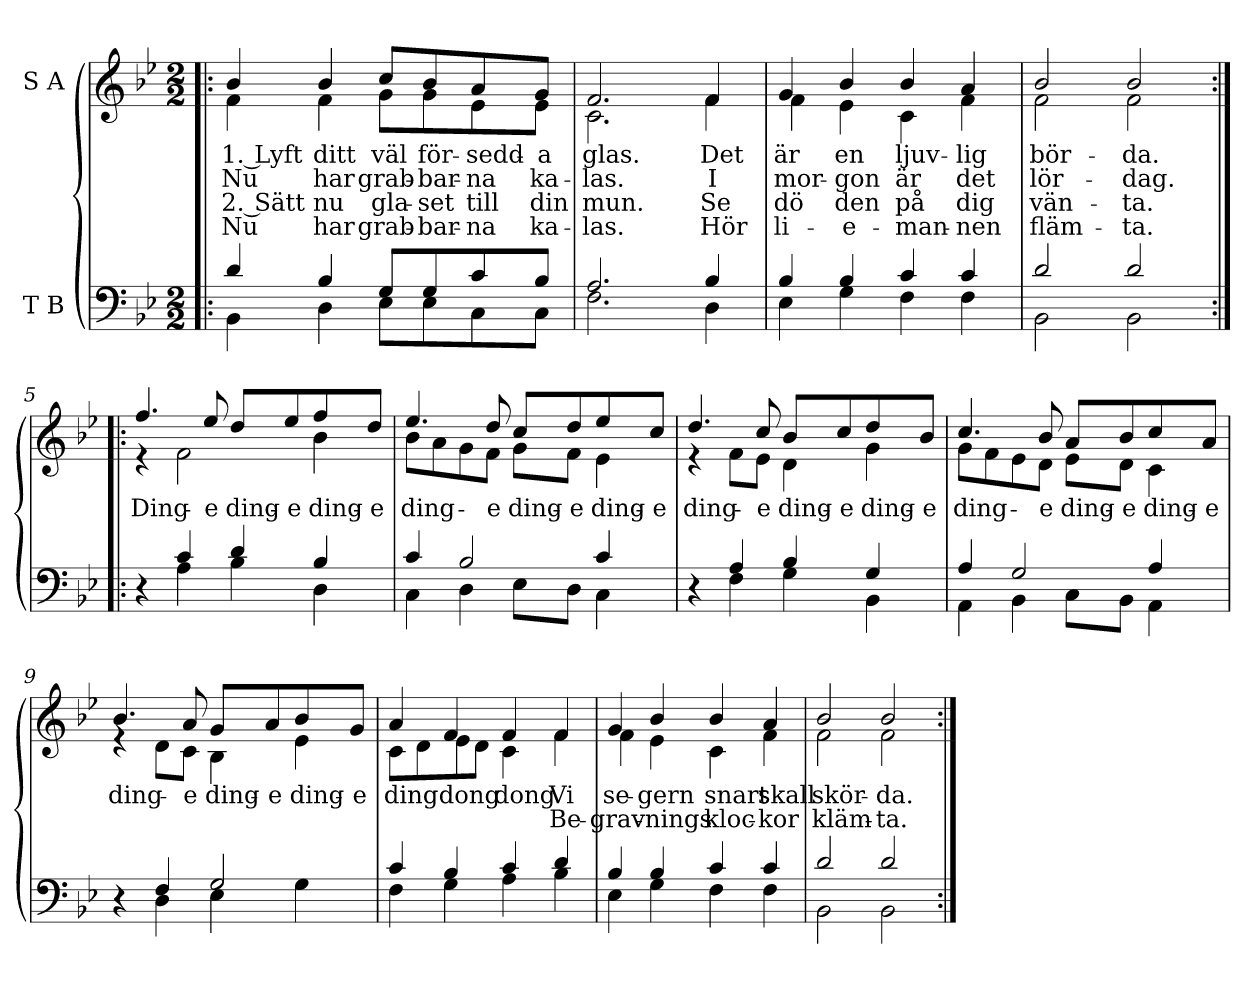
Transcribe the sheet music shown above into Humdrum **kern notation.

**kern	**kern	**text	**text	**text	**text
*part2	*part1	*part1	*part1	*part1	*part1
*staff2	*staff1	*staff1	*staff1	*staff1	*staff1
*I"T B	*I"S A	*	*	*	*
*clefF4	*clefG2	*	*	*	*
*k[b-e-]	*k[b-e-]	*	*	*	*
*B-:	*B-:	*	*	*	*
*M2/2	*M2/2	*	*	*	*
=1!|:	=1!|:	=1!|:	=1!|:	=1!|:	=1!|:
*^	*	*	*	*	*
!	!	!	!LO:LY:b	!LO:LY:b	!LO:LY:b	!LO:LY:b
*	*	*^	*	*	*	*
4d/	4BB-\	4b-/	4f\	1. Lyft	Nu	2. Sätt	Nu
!	!	!	!	!LO:LY:b	!LO:LY:b	!LO:LY:b	!LO:LY:b
4B-/	4D\	4b-/	4f\	ditt	har	nu	har
!	!	!	!	!LO:LY:b	!LO:LY:b	!LO:LY:b	!LO:LY:b
8G/L	8E-\L	8cc/L	8g\L	väl	grab-	gla-	grab-
!	!	!	!	!LO:LY:b	!LO:LY:b	!LO:LY:b	!LO:LY:b
8G/	8E-\	8b-/	8g\	för-	-bar-	-set	-bar-
!	!	!	!	!LO:LY:b	!LO:LY:b	!LO:LY:b	!LO:LY:b
8c/	8C\	8a/	8e-\	sedd-	-na	till	-na
!	!	!	!	!LO:LY:b	!LO:LY:b	!LO:LY:b	!LO:LY:b
8B-/J	8C\J	8g/J	8e-\J	-a	ka-	din	ka-
=2	=2	=2	=2	=2	=2	=2	=2
!	!	!	!	!LO:LY:b	!LO:LY:b	!LO:LY:b	!LO:LY:b
2.A/	2.F\	2.f/	2.c\	glas.	-las.	mun.	-las.
!	!	!	!	!LO:LY:b	!LO:LY:b	!LO:LY:b	!LO:LY:b
4B-/	4D\	4f/	4f\	Det	I	Se	Hör
=3	=3	=3	=3	=3	=3	=3	=3
!	!	!	!	!LO:LY:b	!LO:LY:b	!LO:LY:b	!LO:LY:b
4B-/	4E-\	4g/	4f\	är	mor-	dö	li-
!	!	!	!	!LO:LY:b	!LO:LY:b	!LO:LY:b	!LO:LY:b
4B-/	4G\	4b-/	4e-\	en	-gon	den	-e-
!	!	!	!	!LO:LY:b	!LO:LY:b	!LO:LY:b	!LO:LY:b
4c/	4F\	4b-/	4c\	ljuv-	-är	på	-man-
!	!	!	!	!LO:LY:b	!LO:LY:b	!LO:LY:b	!LO:LY:b
4c/	4F\	4a/	4f\	lig	det	dig	-nen
=4	=4	=4	=4	=4	=4	=4	=4
!	!	!	!	!LO:LY:b	!LO:LY:b	!LO:LY:b	!LO:LY:b
2d/	2BB-\	2b-/	2f\	bör-	-lör-	vän-	fläm-
!	!	!	!	!LO:LY:b	!LO:LY:b	!LO:LY:b	!LO:LY:b
2d/	2BB-\	2b-/	2f\	da.	-dag.	-ta.	-ta.
=5:|!|:	=5:|!|:	=5:|!|:	=5:|!|:	=5:|!|:	=5:|!|:	=5:|!|:	=5:|!|:
!	!	!	!	!LO:LY:b	!	!	!
4r	4rGGyy	4.ff/	4re	Ding-	.	.	.
4c/	4A\	.	2f\	.	.	.	.
!	!	!	!	!LO:LY:b	!	!	!
.	.	8ee-/	.	-e	.	.	.
!	!	!	!	!LO:LY:b	!	!	!
4d/	4B-\	8dd/L	.	ding-	.	.	.
!	!	!	!	!LO:LY:b	!	!	!
.	.	8ee-/	.	-e	.	.	.
!	!	!	!	!LO:LY:b	!	!	!
4B-/	4D\	8ff/	4b-\	ding-	.	.	.
!	!	!	!	!LO:LY:b	!	!	!
.	.	8dd/J	.	-e	.	.	.
=6	=6	=6	=6	=6	=6	=6	=6
!	!	!	!	!LO:LY:b	!	!	!
4c/	4C\	4.ee-/	8b-\L	ding-	.	.	.
.	.	.	8a\	.	.	.	.
2B-/	4D\	.	8g\	.	.	.	.
!	!	!	!	!LO:LY:b	!	!	!
.	.	8dd/	8f\J	-e	.	.	.
!	!	!	!	!LO:LY:b	!	!	!
.	8E-\L	8cc/L	8g\L	ding-	.	.	.
!	!	!	!	!LO:LY:b	!	!	!
.	8D\J	8dd/	8f\J	-e	.	.	.
!	!	!	!	!LO:LY:b	!	!	!
4c/	4C\	8ee-/	4e-\	ding-	.	.	.
!	!	!	!	!LO:LY:b	!	!	!
.	.	8cc/J	.	-e	.	.	.
=7	=7	=7	=7	=7	=7	=7	=7
!	!	!	!	!LO:LY:b	!	!	!
4r	4rGGyy	4.dd/	4re	ding-	.	.	.
4A/	4F\	.	8f\L	.	.	.	.
!	!	!	!	!LO:LY:b	!	!	!
.	.	8cc/	8e-\J	-e	.	.	.
!	!	!	!	!LO:LY:b	!	!	!
4B-/	4G\	8b-/L	4d\	ding-	.	.	.
!	!	!	!	!LO:LY:b	!	!	!
.	.	8cc/	.	-e	.	.	.
!	!	!	!	!LO:LY:b	!	!	!
4G/	4BB-\	8dd/	4g\	ding-	.	.	.
!	!	!	!	!LO:LY:b	!	!	!
.	.	8b-/J	.	-e	.	.	.
=8	=8	=8	=8	=8	=8	=8	=8
!	!	!	!	!LO:LY:b	!	!	!
4A/	4AA\	4.cc/	8g\L	ding-	.	.	.
.	.	.	8f\	.	.	.	.
2G/	4BB-\	.	8e-\	.	.	.	.
!	!	!	!	!LO:LY:b	!	!	!
.	.	8b-/	8d\J	-e	.	.	.
!	!	!	!	!LO:LY:b	!	!	!
.	8C\L	8a/L	8e-\L	ding-	.	.	.
!	!	!	!	!LO:LY:b	!	!	!
.	8BB-\J	8b-/	8d\J	-e	.	.	.
!	!	!	!	!LO:LY:b	!	!	!
4A/	4AA\	8cc/	4c\	ding-	.	.	.
!	!	!	!	!LO:LY:b	!	!	!
.	.	8a/J	.	-e	.	.	.
!!LO:LB:g=z	!!
=9	=9	=9	=9	=9	=9	=9	=9
!	!	!	!	!LO:LY:b	!	!	!
4r	4rGGyy	4.b-/	4re	ding-	.	.	.
4F/	4D\	.	8d\L	.	.	.	.
!	!	!	!	!LO:LY:b	!	!	!
.	.	8a/	8c\J	-e	.	.	.
!	!	!	!	!LO:LY:b	!	!	!
2G/	4E-\	8g/L	4B-\	ding-	.	.	.
!	!	!	!	!LO:LY:b	!	!	!
.	.	8a/	.	-e	.	.	.
!	!	!	!	!LO:LY:b	!	!	!
.	4G\	8b-/	4e-\	ding-	.	.	.
!	!	!	!	!LO:LY:b	!	!	!
.	.	8g/J	.	-e	.	.	.
=10	=10	=10	=10	=10	=10	=10	=10
!	!	!	!	!LO:LY:b	!	!	!
4c/	4F\	4a/	8c\L	ding	.	.	.
.	.	.	8d\	.	.	.	.
!	!	!	!	!LO:LY:b	!	!	!
4B-/	4G\	4f/	8e-\	dong	.	.	.
.	.	.	8d\J	.	.	.	.
!	!	!	!	!LO:LY:b	!	!	!
4c/	4A\	4f/	4c\	dong	.	.	.
!	!	!	!	!LO:LY:b	!LO:LY:b	!	!
4d/	4B-\	4f/	4f\	Vi	Be-	.	.
=11	=11	=11	=11	=11	=11	=11	=11
!	!	!	!	!LO:LY:b	!LO:LY:b	!	!
4B-/	4E-\	4g/	4f\	se-	-grav-	.	.
!	!	!	!	!LO:LY:b	!LO:LY:b	!	!
4B-/	4G\	4b-/	4e-\	-gern	-nings	.	.
!	!	!	!	!LO:LY:b	!LO:LY:b	!	!
4c/	4F\	4b-/	4c\	snart	kloc-	.	.
!	!	!	!	!LO:LY:b	!LO:LY:b	!	!
4c/	4F\	4a/	4f\	skall	-kor	.	.
=12	=12	=12	=12	=12	=12	=12	=12
!	!	!	!	!LO:LY:b	!LO:LY:b	!	!
2d/	2BB-\	2b-/	2f\	skör-	kläm-	.	.
!	!	!	!	!LO:LY:b	!LO:LY:b	!	!
2d/	2BB-\	2b-/	2f\	-da.	-ta.	.	.
*v	*v	*	*	*	*	*	*
*	*v	*v	*	*	*	*
=:|!	=:|!	=:|!	=:|!	=:|!	=:|!
*-	*-	*-	*-	*-	*-
